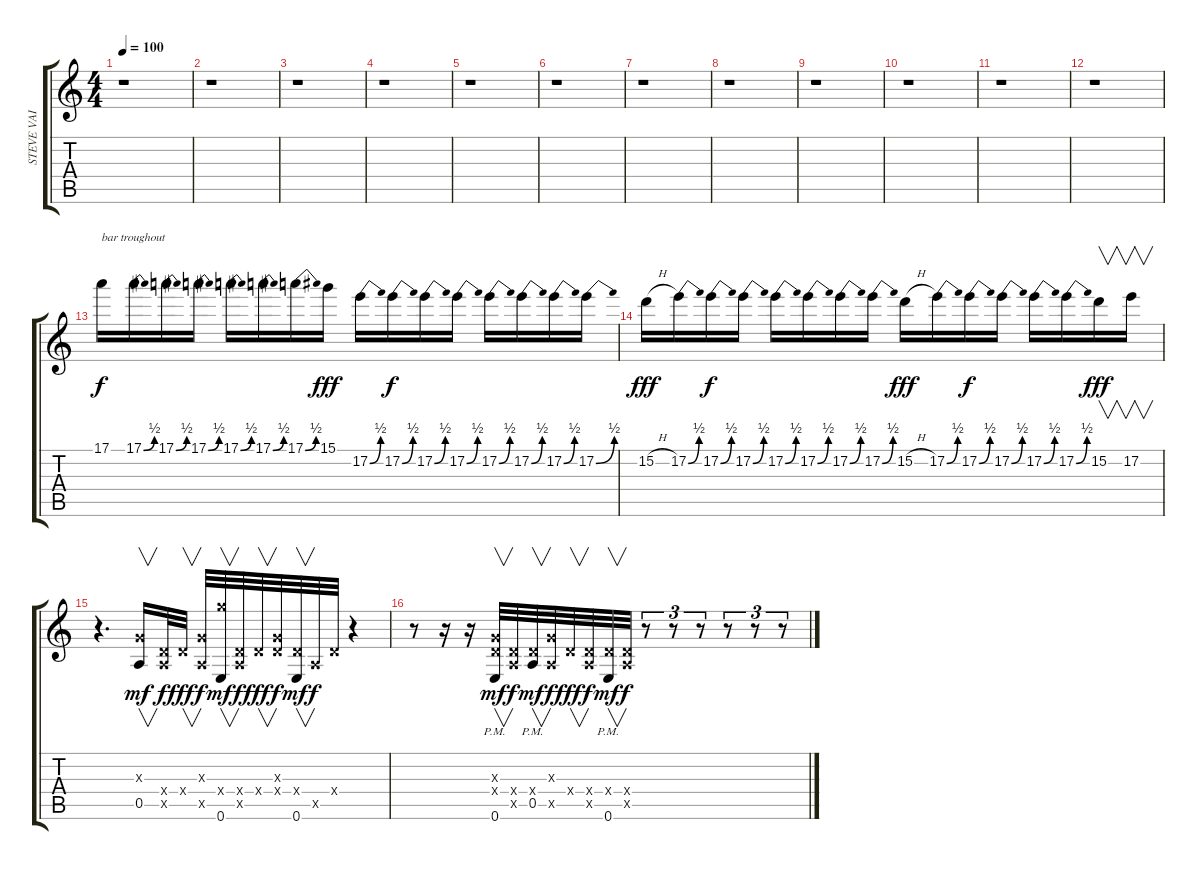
\track ("STEVE VAI (DELAY)" "STEVE VAI ") {instrument overdrivenguitar}
\staff {score tabs}
\tuning (E4 B3 G3 D3 A2 E2) {hide}
\ts (4 4)
\tempo 100
\clef g2
\ks c
r.1{dy fff} |
r.1 |
r.1 |
r.1 |
r.1 |
r.1 |
r.1 |
r.1 |
r.1 |
r.1 |
r.1 |
r.1 |
17.1.16{txt "bar troughout" dy f} 17.1{be (bend 0 0 60 2)}.16 17.1{be (bend 0 0 60 2)}.16 17.1{be (bend 0 0 60 2)}.16 17.1{be (bend 0 0 60 2)}.16 17.1{be (bend 0 0 60 2)}.16 17.1{be (bend 0 0 60 2)}.16 15.1.16{dy fff} 17.2{be (bend 0 0 60 2)}.16 17.2{be (bend 0 0 60 2)}.16{dy f} 17.2{be (bend 0 0 60 2)}.16 17.2{be (bend 0 0 60 2)}.16 17.2{be (bend 0 0 60 2)}.16 17.2{be (bend 0 0 60 2)}.16 17.2{be (bend 0 0 60 2)}.16 17.2{be (bend 0 0 60 2)}.16 |
15.2{h}.16{dy fff} 17.2{be (bend 0 0 60 2)}.16 17.2{be (bend 0 0 60 2)}.16{dy f} 17.2{be (bend 0 0 60 2)}.16 17.2{be (bend 0 0 60 2)}.16 17.2{be (bend 0 0 60 2)}.16 17.2{be (bend 0 0 60 2)}.16 17.2{be (bend 0 0 60 2)}.16 15.2{h}.16{dy fff} 17.2{be (bend 0 0 60 2)}.16 17.2{be (bend 0 0 60 2)}.16{dy f} 17.2{be (bend 0 0 60 2)}.16 17.2{be (bend 0 0 60 2)}.16 17.2{be (bend 0 0 60 2)}.16 15.2.16{v dy fff} 17.2.16{v} |
r.4{d} (0.3{x} 0.5).16{v dy mf} (0.4{x} 0.5{x}).32{dy f} 0.4{x}.32{v dy fff} (0.3{x} 0.5{x}).32{dy f} (17.4{x} 0.6).32{v dy mf} (0.4{x} 0.5{x}).32{dy f} 0.4{x}.32{v dy fff} (0.3{x} 0.4{x}).32{dy f} (0.4{x} 0.6).32{v dy mf} 0.5{x}.32{dy f} 0.4{x}.32 r.4 |
r.8 r.16 r.16 (0.3{x} 0.4{x} 0.6{pm}).32{v dy mf} (0.4{x} 0.5{x}).32{dy f} (0.4{x} 0.5{pm}).32{v dy mf} (0.3{x} 0.5{x}).32{dy f} 0.4{x}.32{v dy fff} (0.4{x} 0.5{x}).32{dy f} (0.4{x} 0.6{pm}).32{v dy mf} (0.4{x} 0.5{x}).32{dy f} r.8{tu (3 2)} r.8{tu (3 2)} r.8{tu (3 2)} r.8{tu (3 2)} r.8{tu (3 2)} r.8{tu (3 2)}
